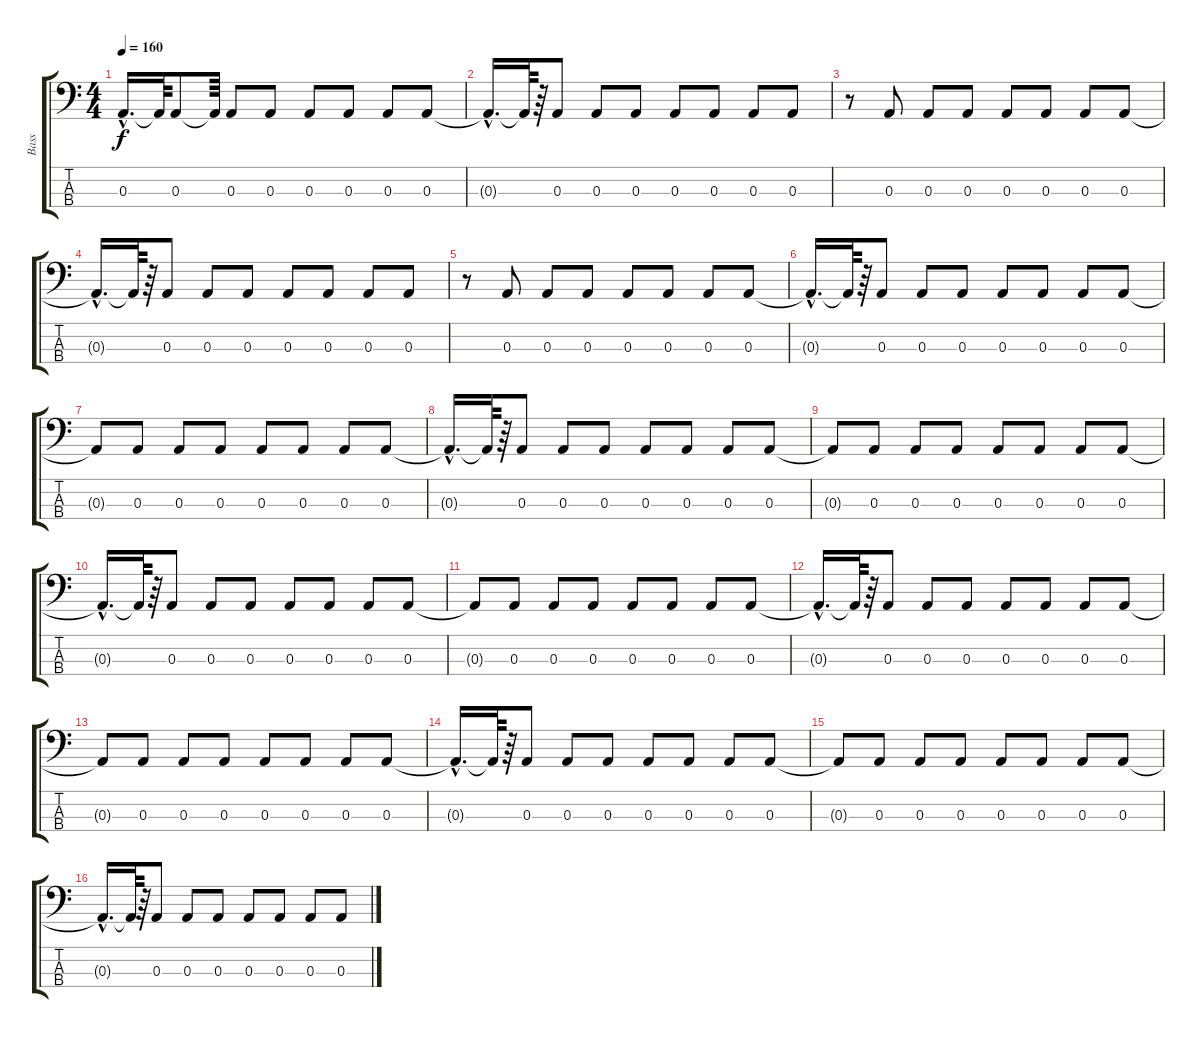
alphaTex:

\track ("Bass" "Bass") {instrument electricbasspick}
\staff {score tabs}
\tuning (G2 D2 A1 E1) {hide}
\ts (4 4)
\tempo 160
\clef f4
\ks c
0.3{hac t}.16{d dy f} 0.3{t}.64 0.3.8 0.3{t}.64 0.3.8 0.3.8 0.3.8 0.3.8 0.3.8 0.3.8 |
0.3{hac t}.16{d} 0.3{t}.64 r.64 0.3.8 0.3.8 0.3.8 0.3.8 0.3.8 0.3.8 0.3.8 |
r.8 0.3.8 0.3.8 0.3.8 0.3.8 0.3.8 0.3.8 0.3.8 |
0.3{hac t}.16{d} 0.3{t}.64 r.64 0.3.8 0.3.8 0.3.8 0.3.8 0.3.8 0.3.8 0.3.8 |
r.8 0.3.8 0.3.8 0.3.8 0.3.8 0.3.8 0.3.8 0.3.8 |
0.3{hac t}.16{d} 0.3{t}.64 r.64 0.3.8 0.3.8 0.3.8 0.3.8 0.3.8 0.3.8 0.3.8 |
0.3{t}.8 0.3.8 0.3.8 0.3.8 0.3.8 0.3.8 0.3.8 0.3.8 |
0.3{hac t}.16{d} 0.3{t}.64 r.64 0.3.8 0.3.8 0.3.8 0.3.8 0.3.8 0.3.8 0.3.8 |
0.3{t}.8 0.3.8 0.3.8 0.3.8 0.3.8 0.3.8 0.3.8 0.3.8 |
0.3{hac t}.16{d} 0.3{t}.64 r.64 0.3.8 0.3.8 0.3.8 0.3.8 0.3.8 0.3.8 0.3.8 |
0.3{t}.8 0.3.8 0.3.8 0.3.8 0.3.8 0.3.8 0.3.8 0.3.8 |
0.3{hac t}.16{d} 0.3{t}.64 r.64 0.3.8 0.3.8 0.3.8 0.3.8 0.3.8 0.3.8 0.3.8 |
0.3{t}.8 0.3.8 0.3.8 0.3.8 0.3.8 0.3.8 0.3.8 0.3.8 |
0.3{hac t}.16{d} 0.3{t}.64 r.64 0.3.8 0.3.8 0.3.8 0.3.8 0.3.8 0.3.8 0.3.8 |
0.3{t}.8 0.3.8 0.3.8 0.3.8 0.3.8 0.3.8 0.3.8 0.3.8 |
0.3{hac t}.16{d} 0.3{t}.64 r.64 0.3.8 0.3.8 0.3.8 0.3.8 0.3.8 0.3.8 0.3.8
